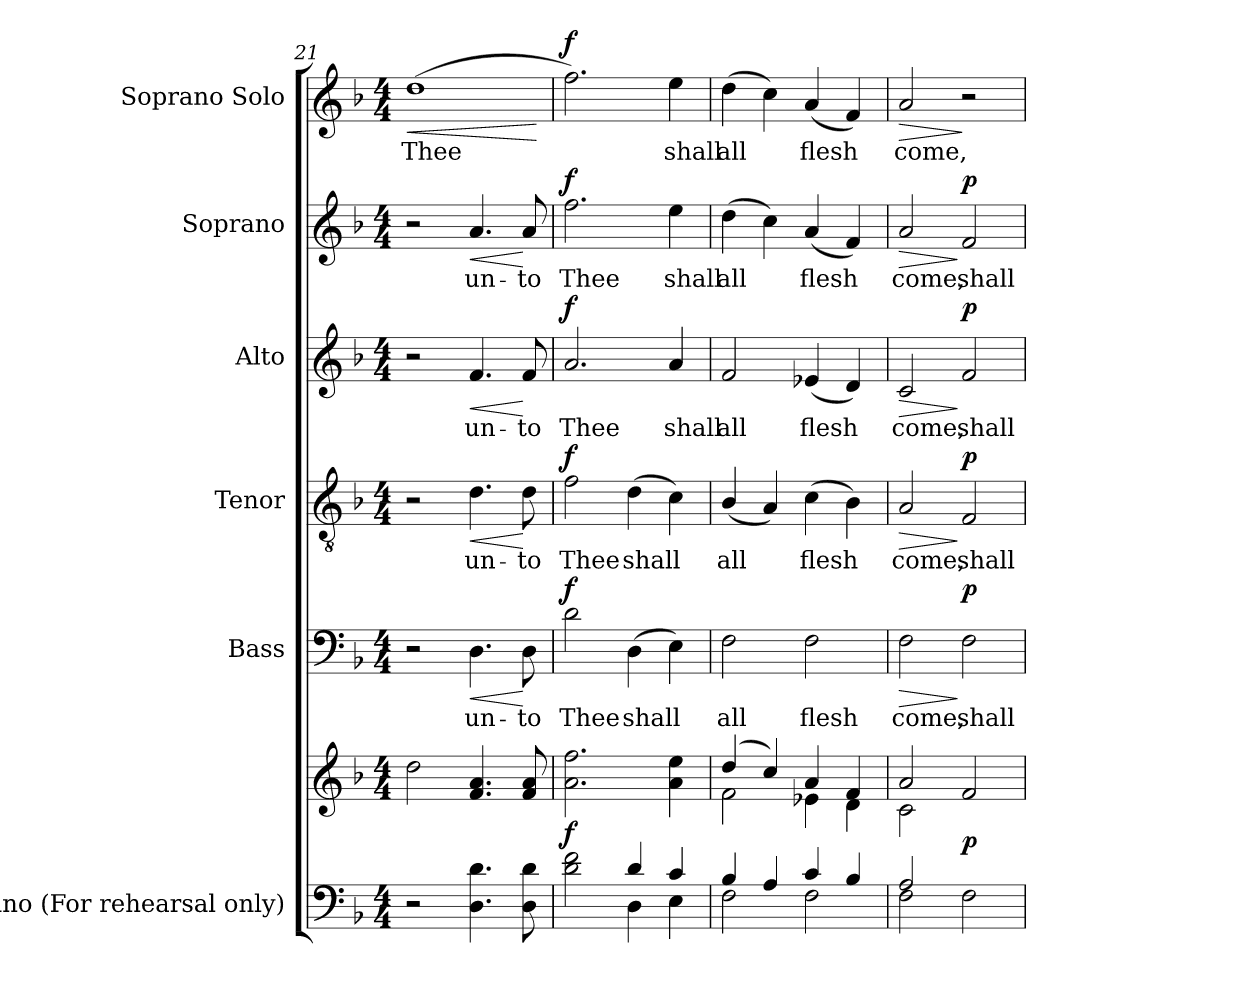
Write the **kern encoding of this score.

**kern	**kern	**dynam	**kern	**text	**dynam	**kern	**text	**dynam	**kern	**text	**dynam	**kern	**text	**dynam	**kern	**text	**dynam
*part6	*part6	*part6	*part5	*part5	*part5	*part4	*part4	*part4	*part3	*part3	*part3	*part2	*part2	*part2	*part1	*part1	*part1
*staff7	*staff6	*staff6/7	*staff5	*staff5	*staff5	*staff4	*staff4	*staff4	*staff3	*staff3	*staff3	*staff2	*staff2	*staff2	*staff1	*staff1	*staff1
*I"Piano (For rehearsal only)	*	*	*I"Bass	*	*	*I"Tenor	*	*	*I"Alto	*	*	*I"Soprano	*	*	*I"Soprano Solo	*	*
*I'Pno.	*	*	*I'B.	*	*	*I'T.	*	*	*I'A.	*	*	*I'S.	*	*	*I'S. Solo	*	*
*clefF4	*clefG2	*	*clefF4	*	*	*clefGv2	*	*	*clefG2	*	*	*clefG2	*	*	*clefG2	*	*
*	*	*	*	*	*	*ITrd7c12	*	*	*	*	*	*	*	*	*	*	*
*k[b-]	*k[b-]	*	*k[b-]	*	*	*k[b-]	*	*	*k[b-]	*	*	*k[b-]	*	*	*k[b-]	*	*
*F:	*F:	*	*F:	*	*	*F:	*	*	*F:	*	*	*F:	*	*	*F:	*	*
*M4/4	*M4/4	*	*M4/4	*	*	*M4/4	*	*	*M4/4	*	*	*M4/4	*	*	*M4/4	*	*
=21	=21	=21	=21	=21	=21	=21	=21	=21	=21	=21	=21	=21	=21	=21	=21	=21	=21
!	!	!	!	!	!	!	!	!	!	!	!	!	!	!	!	!LO:LY:b:color=#000000	!LO:HP:b
2r	2ddi\	.	2r	.	.	2r	.	.	2r	.	.	2r	.	.	(1ddi	Thee	<
!	!	!	!	!LO:LY:b:color=#000000	!LO:HP:b	!	!	!	!	!	!	!	!	!	!	!	!
!	!	!	!	!	!	!	!LO:LY:b:color=#000000	!LO:HP:b	!	!	!	!	!	!	!	!	!
!	!	!	!	!	!	!	!	!	!	!LO:LY:b:color=#000000	!LO:HP:b	!	!	!	!	!	!
!	!	!	!	!	!	!	!	!	!	!	!	!	!LO:LY:b:color=#000000	!LO:HP:b	!	!	!
4.Di\ 4.di	4.fi/ 4.ai	.	4.Di\	un-	<	4.Di\	un-	<	4.fi/	un-	<	4.ai/	un-	<	.	.	.
!	!	!	!	!LO:LY:b:color=#000000	!	!	!	!	!	!	!	!	!	!	!	!	!
!	!	!	!	!	!	!	!LO:LY:b:color=#000000	!	!	!	!	!	!	!	!	!	!
!	!	!	!	!	!	!	!	!	!	!LO:LY:b:color=#000000	!	!	!	!	!	!	!
!	!	!	!	!	!	!	!	!	!	!	!	!	!LO:LY:b:color=#000000	!	!	!	!
8Di\ 8di	8fi/ 8ai	.	8Di\	-to	[	8Di\	-to	[	8fi/	-to	[	8ai/	-to	[	.	.	.
.	.	.	.	.	.	.	.	.	.	.	.	.	.	.	.	.	[
!!LO:LB:g=z
=22	=22	=22	=22	=22	=22	=22	=22	=22	=22	=22	=22	=22	=22	=22	=22	=22	=22
*^	*	*	*	*	*	*	*	*	*	*	*	*	*	*	*	*	*
!	!	!	!	!	!LO:LY:b:color=#000000	!	!	!	!	!	!	!	!	!	!	!	!	!
!	!	!	!	!	!	!	!	!LO:LY:b:color=#000000	!	!	!	!	!	!	!	!	!	!
!	!	!	!	!	!	!	!	!	!	!	!LO:LY:b:color=#000000	!	!	!	!	!	!	!
!	!	!	!	!	!	!	!	!	!	!	!	!	!	!LO:LY:b:color=#000000	!	!	!	!
2di\ 2fi	2ryy	2.ai\ 2.ffi	f	2di\	Thee	f	2Fi\	Thee	f	2.ai/	Thee	f	2.ffi\	Thee	f	2.ffi\)	.	f
!	!	!	!	!	!LO:LY:b:color=#000000	!	!	!	!	!	!	!	!	!	!	!	!	!
!	!	!	!	!	!	!	!	!LO:LY:b:color=#000000	!	!	!	!	!	!	!	!	!	!
4di/	4Di\	.	.	(4Di\	shall	.	(4Di\	shall	.	.	.	.	.	.	.	.	.	.
!	!	!	!	!	!	!	!	!	!	!	!LO:LY:b:color=#000000	!	!	!	!	!	!	!
!	!	!	!	!	!	!	!	!	!	!	!	!	!	!LO:LY:b:color=#000000	!	!	!	!
!	!	!	!	!	!	!	!	!	!	!	!	!	!	!	!	!	!LO:LY:b:color=#000000	!
4ci/	4Ei\	4ai\ 4eei	.	4Ei\)	.	.	4Ci\)	.	.	4ai/	shall	.	4eei\	shall	.	4eei\	shall	.
=23	=23	=23	=23	=23	=23	=23	=23	=23	=23	=23	=23	=23	=23	=23	=23	=23	=23	=23
*	*	*^	*	*	*	*	*	*	*	*	*	*	*	*	*	*	*	*
!	!	!	!	!	!	!LO:LY:b:color=#000000	!	!	!	!	!	!	!	!	!	!	!	!	!
!	!	!	!	!	!	!	!	!	!LO:LY:b:color=#000000	!	!	!	!	!	!	!	!	!	!
!	!	!	!	!	!	!	!	!	!	!	!	!LO:LY:b:color=#000000	!	!	!	!	!	!	!
!	!	!	!	!	!	!	!	!	!	!	!	!	!	!	!LO:LY:b:color=#000000	!	!	!	!
!	!	!	!	!	!	!	!	!	!	!	!	!	!	!	!	!	!	!LO:LY:b:color=#000000	!
4B-i/	2Fi\	(4ddi/	2fi\	.	2Fi\	all	.	(4BB-i/	all	.	2fi/	all	.	(4ddi\	all	.	(4ddi\	all	.
4Ai/	.	4cci/)	.	.	.	.	.	4AAi/)	.	.	.	.	.	4cci\)	.	.	4cci\)	.	.
!	!	!	!	!	!	!LO:LY:b:color=#000000	!	!	!	!	!	!	!	!	!	!	!	!	!
!	!	!	!	!	!	!	!	!	!LO:LY:b:color=#000000	!	!	!	!	!	!	!	!	!	!
!	!	!	!	!	!	!	!	!	!	!	!	!LO:LY:b:color=#000000	!	!	!	!	!	!	!
!	!	!	!	!	!	!	!	!	!	!	!	!	!	!	!LO:LY:b:color=#000000	!	!	!	!
!	!	!	!	!	!	!	!	!	!	!	!	!	!	!	!	!	!	!LO:LY:b:color=#000000	!
4ci/	2Fi\	4ai/	4e-Xi\	.	2Fi\	flesh	.	(4Ci\	flesh	.	(4e-Xi/	flesh	.	(4ai/	flesh	.	(4ai/	flesh	.
4B-i/	.	4fi/	4di\	.	.	.	.	4BB-i\)	.	.	4di/)	.	.	4fi/)	.	.	4fi/)	.	.
=24	=24	=24	=24	=24	=24	=24	=24	=24	=24	=24	=24	=24	=24	=24	=24	=24	=24	=24	=24
!	!	!	!	!	!	!LO:LY:b:color=#000000	!LO:HP:b	!	!	!	!	!	!	!	!	!	!	!	!
!	!	!	!	!	!	!	!	!	!LO:LY:b:color=#000000	!LO:HP:b	!	!	!	!	!	!	!	!	!
!	!	!	!	!	!	!	!	!	!	!	!	!LO:LY:b:color=#000000	!LO:HP:b	!	!	!	!	!	!
!	!	!	!	!	!	!	!	!	!	!	!	!	!	!	!LO:LY:b:color=#000000	!LO:HP:b	!	!	!
!	!	!	!	!	!	!	!	!	!	!	!	!	!	!	!	!	!	!LO:LY:b:color=#000000	!LO:HP:b
2Ai/	2Fi\	2ai/	2ci\	.	2Fi\	come,	>	2AAi/	come,	>	2ci/	come,	>	2ai/	come,	>	2ai/	come,	>
!	!	!	!	!	!	!LO:LY:b:color=#000000	!	!	!	!	!	!	!	!	!	!	!	!	!
!	!	!	!	!	!	!	!	!	!LO:LY:b:color=#000000	!	!	!	!	!	!	!	!	!	!
!	!	!	!	!	!	!	!	!	!	!	!	!LO:LY:b:color=#000000	!	!	!	!	!	!	!
!	!	!	!	!	!	!	!	!	!	!	!	!	!	!	!LO:LY:b:color=#000000	!	!	!	!
2Fi\	2ryy	2fi/	2ryy	] ] p	2Fi\	shall	] p	2FFi/	shall	] p	2fi/	shall	] p	2fi/	shall	] p	2r	.	]
*v	*v	*	*	*	*	*	*	*	*	*	*	*	*	*	*	*	*	*	*
*	*v	*v	*	*	*	*	*	*	*	*	*	*	*	*	*	*	*	*
=	=	=	=	=	=	=	=	=	=	=	=	=	=	=	=	=	=
*-	*-	*-	*-	*-	*-	*-	*-	*-	*-	*-	*-	*-	*-	*-	*-	*-	*-
